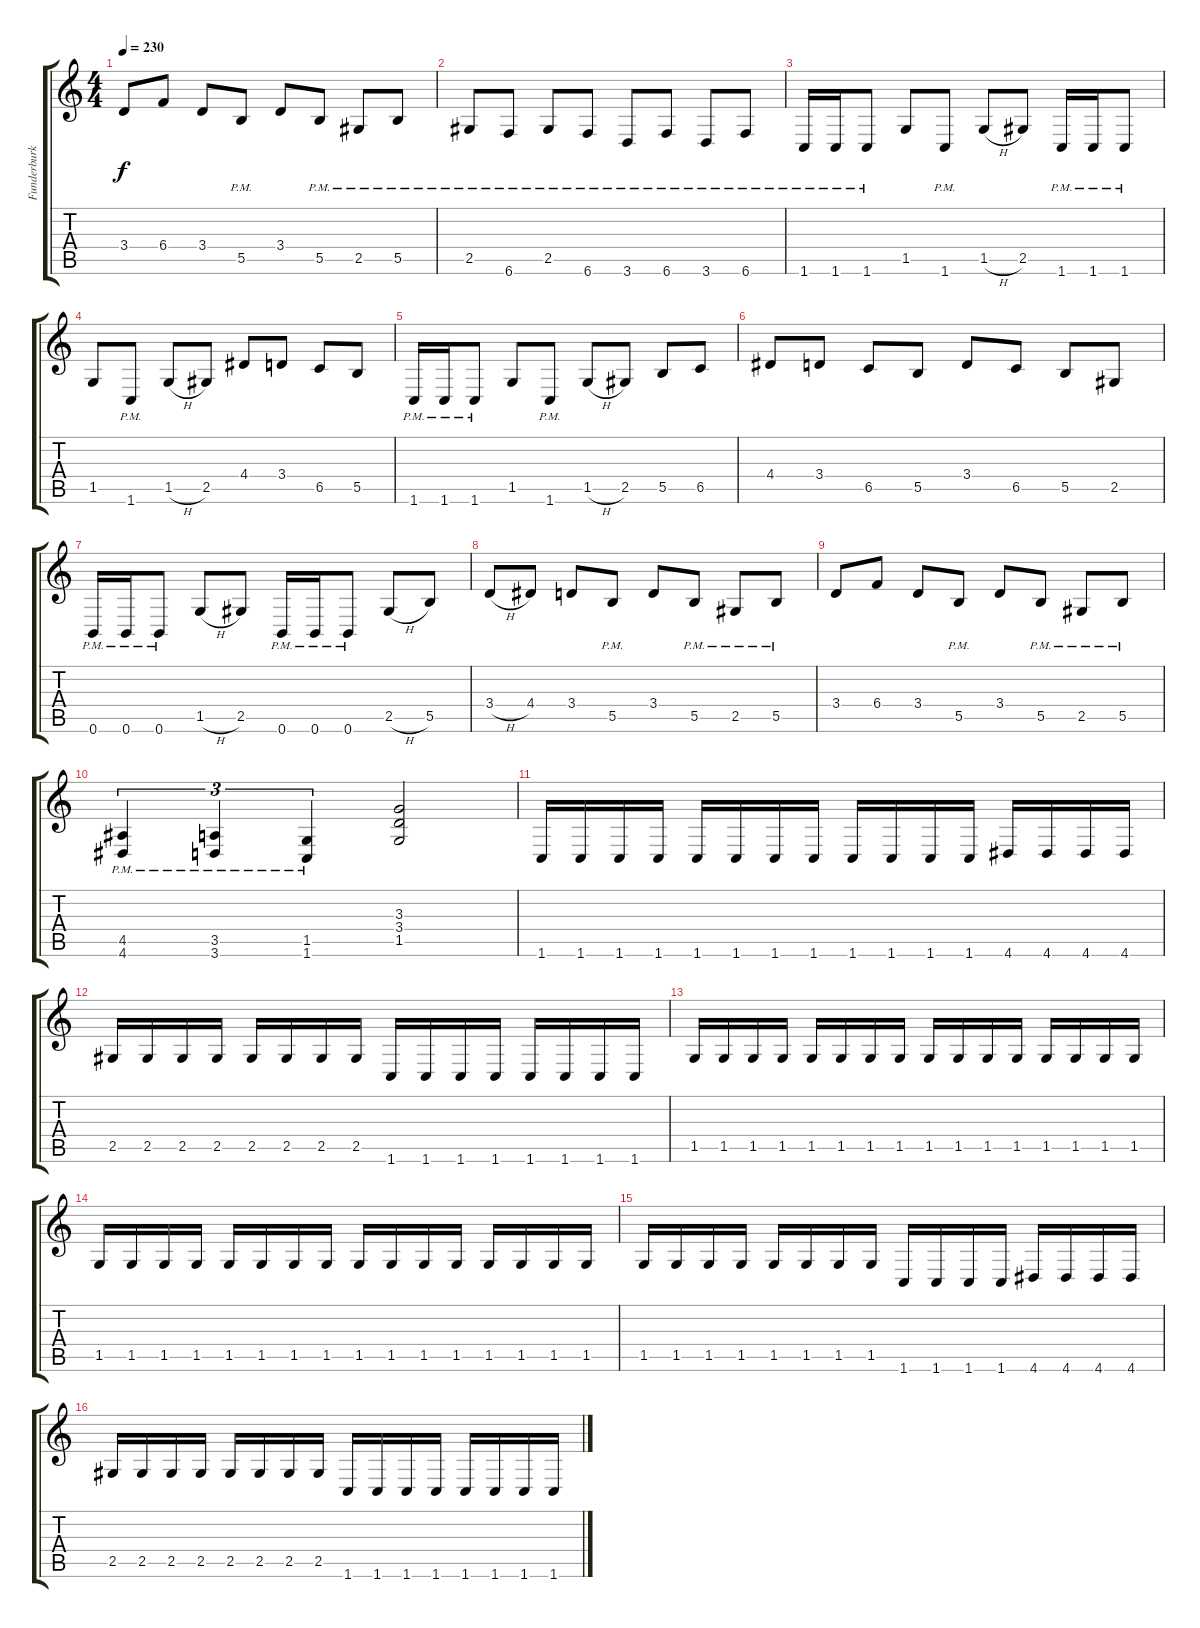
\track ("Funderburk Rhythm" "Funderburk") {instrument overdrivenguitar}
\staff {score tabs}
\tuning (Db4 Ab3 E3 B2 Gb2 B1) {hide}
\ts (4 4)
\tempo 230
\clef g2
\ks c
3.4.8{dy f} 6.4.8 3.4.8 5.5{pm}.8 3.4.8 5.5{pm}.8 2.5{pm}.8 5.5{pm}.8 |
2.5{pm}.8 6.6{pm}.8 2.5{pm}.8 6.6{pm}.8 3.6{pm}.8 6.6{pm}.8 3.6{pm}.8 6.6{pm}.8 |
1.6{pm}.16 1.6{pm}.16 1.6{pm}.8 1.5.8 1.6{pm}.8 1.5{h}.8 2.5.8 1.6{pm}.16 1.6{pm}.16 1.6{pm}.8 |
1.5.8 1.6{pm}.8 1.5{h}.8 2.5.8 4.4.8 3.4.8 6.5.8 5.5.8 |
1.6{pm}.16 1.6{pm}.16 1.6{pm}.8 1.5.8 1.6{pm}.8 1.5{h}.8 2.5.8 5.5.8 6.5.8 |
4.4.8 3.4.8 6.5.8 5.5.8 3.4.8 6.5.8 5.5.8 2.5.8 |
0.6{pm}.16 0.6{pm}.16 0.6{pm}.8 1.5{h}.8 2.5.8 0.6{pm}.16 0.6{pm}.16 0.6{pm}.8 2.5{h}.8 5.5.8 |
3.4{h}.8 4.4.8 3.4.8 5.5{pm}.8 3.4.8 5.5{pm}.8 2.5{pm}.8 5.5{pm}.8 |
3.4.8 6.4.8 3.4.8 5.5{pm}.8 3.4.8 5.5{pm}.8 2.5{pm}.8 5.5{pm}.8 |
(4.5{pm} 4.6{pm}).4{tu (3 2)} (3.5{pm} 3.6{pm}).4{tu (3 2)} (1.5{pm} 1.6{pm}).4{tu (3 2)} (3.3 3.4 1.5).2 |
1.6.16 1.6.16 1.6.16 1.6.16 1.6.16 1.6.16 1.6.16 1.6.16 1.6.16 1.6.16 1.6.16 1.6.16 4.6.16 4.6.16 4.6.16 4.6.16 |
2.5.16 2.5.16 2.5.16 2.5.16 2.5.16 2.5.16 2.5.16 2.5.16 1.6.16 1.6.16 1.6.16 1.6.16 1.6.16 1.6.16 1.6.16 1.6.16 |
1.5.16 1.5.16 1.5.16 1.5.16 1.5.16 1.5.16 1.5.16 1.5.16 1.5.16 1.5.16 1.5.16 1.5.16 1.5.16 1.5.16 1.5.16 1.5.16 |
1.5.16 1.5.16 1.5.16 1.5.16 1.5.16 1.5.16 1.5.16 1.5.16 1.5.16 1.5.16 1.5.16 1.5.16 1.5.16 1.5.16 1.5.16 1.5.16 |
1.5.16 1.5.16 1.5.16 1.5.16 1.5.16 1.5.16 1.5.16 1.5.16 1.6.16 1.6.16 1.6.16 1.6.16 4.6.16 4.6.16 4.6.16 4.6.16 |
2.5.16 2.5.16 2.5.16 2.5.16 2.5.16 2.5.16 2.5.16 2.5.16 1.6.16 1.6.16 1.6.16 1.6.16 1.6.16 1.6.16 1.6.16 1.6.16
